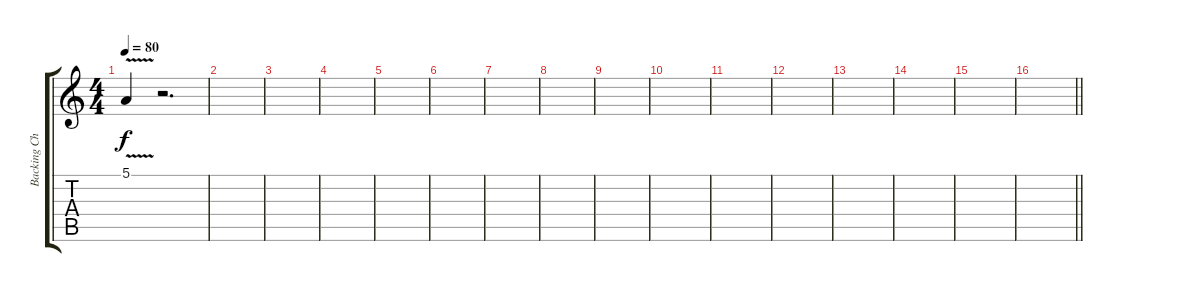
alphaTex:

\track ("Backing Chorus IV" "Backing Ch") {instrument flute}
\staff {score tabs}
\tuning (E4 B3 G3 D3 A2 E2) {hide}
\ts (4 4)
\tempo 80
\clef g2
\ks c
5.1{v}.4{dy f} r.2{d} |
|
|
|
|
|
|
|
|
|
|
|
|
|
|
\barLineRight lightlight
